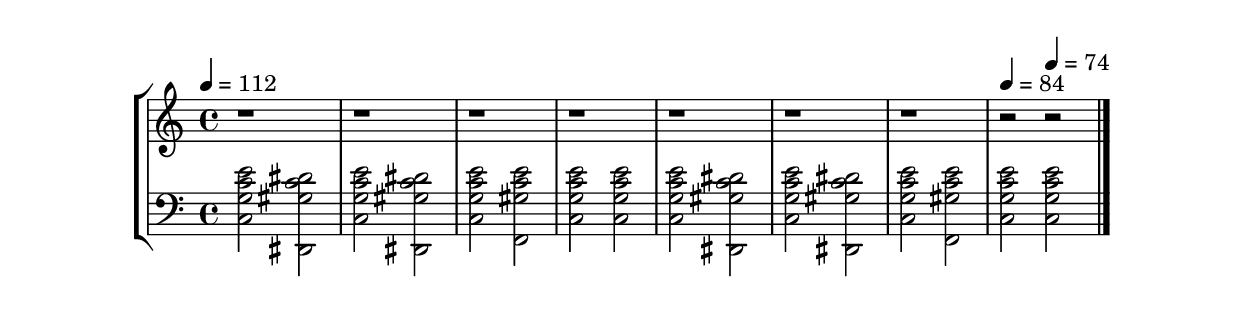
\version "2.12.1"

\header {
	 title = \markup \center-column {}
	 composer = \markup \center-column {}
}
melody = {

	\key c \major
	\tempo 4 = 112
	\clef treble
	\time 4/4
		\key c \major
	\tempo 4 = 112
	\clef treble
 r1  r1  r1  r1  r1  r1  r1  \tempo 4 = 84 r2 \tempo 4 = 74 r2 \bar "|."}
text = \lyricmode {

	
}
upper = {

	\tempo 4 = 112
	\key c \major
	\time 4/4
	\clef bass
	<c g c' e'>2
<dis, gis c' dis'>2
<c g c' e'>2
<dis, gis c' dis'>2
<c g c' e'>2
<f, gis c' e'>2
<c g c' e'>2
<c g c' e'>2
<c g c' e'>2
<dis, gis c' dis'>2
<c g c' e'>2
<dis, gis c' dis'>2
<c g c' e'>2
<f, gis c' e'>2
<c g c' e'>2
<c g c' e'>2

	 \bar "|."}
lower = {

	\tempo 4 = 112
	\key c \major
	\time 4/4
	\clef bass
 r1  r1  r1  r1  r1  r1  r1  r1 \bar "|."}
\score {
	<<
		 \new StaffGroup <<
		 \new Voice = "one" { \melody }
		 \new Lyrics \lyricsto "one" \text
			 \new Staff {\upper}
		 >>
	>>
	\layout {
		\context {
			\Voice
			\remove Note_heads_engraver
			\consists Completion_heads_engraver
		}
	}
	\midi {
	\context {
		\Score
		 tempoWholesPerMinute = #(ly:make-moment 120 4)
	}
	}
}
